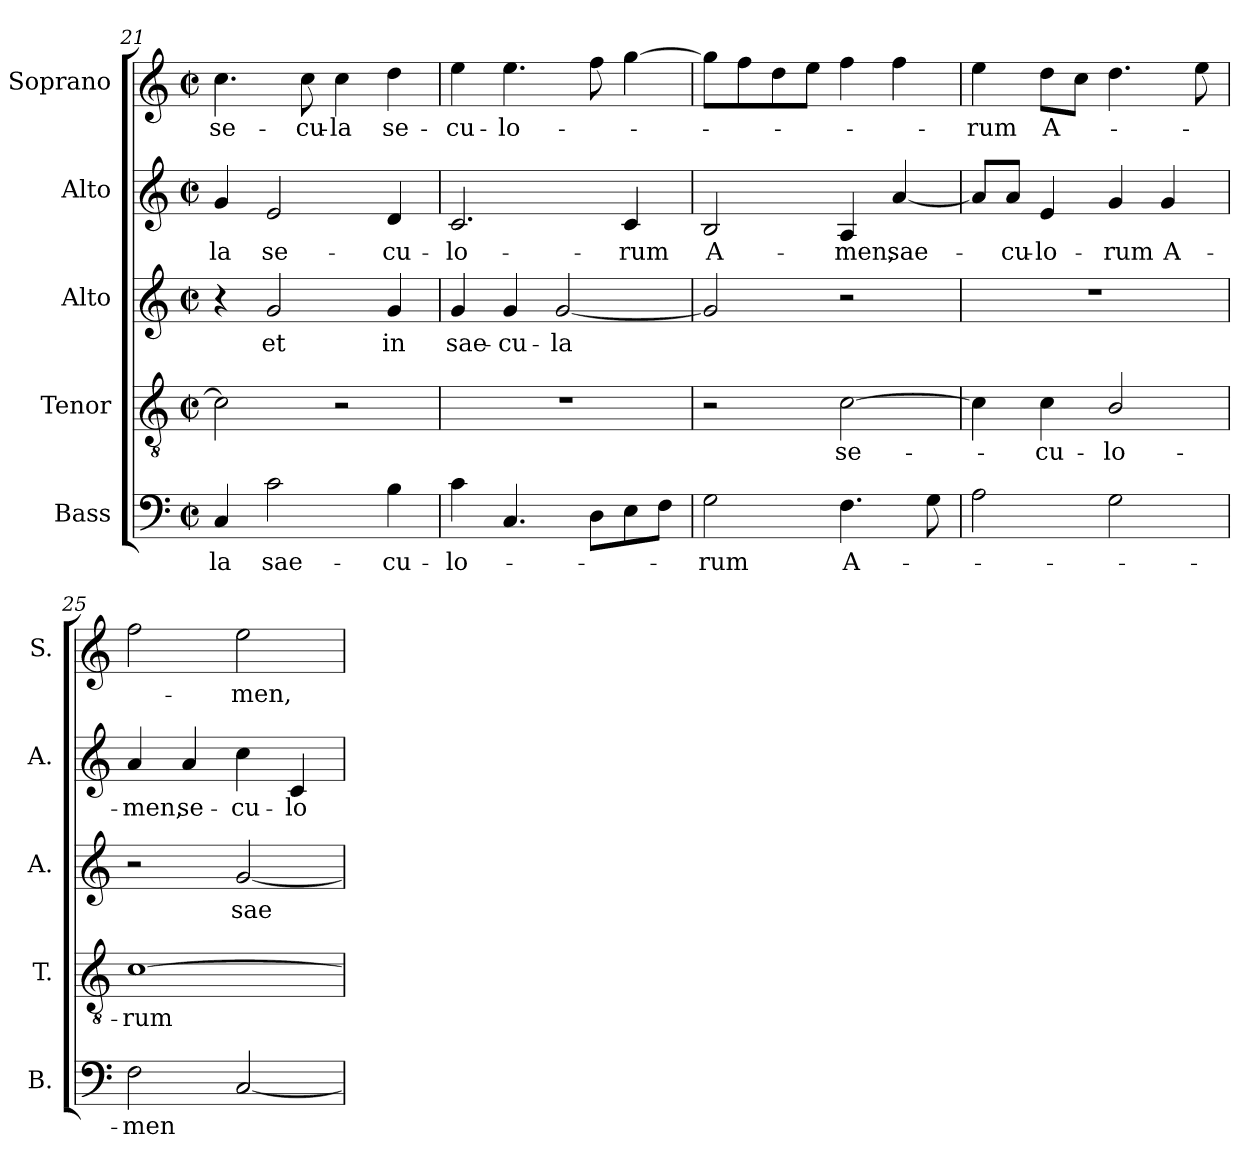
**kern	**text	**kern	**text	**kern	**text	**kern	**text	**kern	**text
*part5	*part5	*part4	*part4	*part3	*part3	*part2	*part2	*part1	*part1
*staff5	*staff5	*staff4	*staff4	*staff3	*staff3	*staff2	*staff2	*staff1	*staff1
*I"Bass	*	*I"Tenor	*	*I"Alto	*	*I"Alto	*	*I"Soprano	*
*I'B.	*	*I'T.	*	*I'A.	*	*I'A.	*	*I'S.	*
!!LO:LB:g=z
*clefF4	*	*clefGv2	*	*clefG2	*	*clefG2	*	*clefG2	*
*	*	*ITrd7c12	*	*	*	*	*	*	*
*k[]	*	*k[]	*	*k[]	*	*k[]	*	*k[]	*
*C:	*	*C:	*	*C:	*	*C:	*	*C:	*
*M2/2	*	*M2/2	*	*M2/2	*	*M2/2	*	*M2/2	*
*met(c|)	*	*met(c|)	*	*met(c|)	*	*met(c|)	*	*met(c|)	*
=21	=21	=21	=21	=21	=21	=21	=21	=21	=21
!	!LO:LY:b:color=#000000	!	!	!	!	!	!	!	!
!	!	!	!	!	!	!	!LO:LY:b:color=#000000	!	!
!	!	!	!	!	!	!	!	!	!LO:LY:b:color=#000000
4Ci/	-la	2Ci\]	.	4r	.	4gi/	-la	4.cci\	se-
!	!LO:LY:b:color=#000000	!	!	!	!	!	!	!	!
!	!	!	!	!	!LO:LY:b:color=#000000	!	!	!	!
!	!	!	!	!	!	!	!LO:LY:b:color=#000000	!	!
2ci\	sae-	.	.	2gi/	et	2ei/	se-	.	.
!	!	!	!	!	!	!	!	!	!LO:LY:b:color=#000000
.	.	.	.	.	.	.	.	8cci\	-cu-
!	!	!	!	!	!	!	!	!	!LO:LY:b:color=#000000
.	.	2r	.	.	.	.	.	4cci\	-la
!	!LO:LY:b:color=#000000	!	!	!	!	!	!	!	!
!	!	!	!	!	!LO:LY:b:color=#000000	!	!	!	!
!	!	!	!	!	!	!	!LO:LY:b:color=#000000	!	!
!	!	!	!	!	!	!	!	!	!LO:LY:b:color=#000000
4Bi\	-cu-	.	.	4gi/	in	4di/	-cu-	4ddi\	se-
=22	=22	=22	=22	=22	=22	=22	=22	=22	=22
!	!LO:LY:b:color=#000000	!	!	!	!	!	!	!	!
!	!	!	!	!	!LO:LY:b:color=#000000	!	!	!	!
!	!	!	!	!	!	!	!LO:LY:b:color=#000000	!	!
!	!	!	!	!	!	!	!	!	!LO:LY:b:color=#000000
4ci\	-lo-	1r	.	4gi/	sae-	2.ci/	-lo-	4eei\	-cu-
!	!	!	!	!	!LO:LY:b:color=#000000	!	!	!	!
!	!	!	!	!	!	!	!	!	!LO:LY:b:color=#000000
4.Ci/	.	.	.	4gi/	-cu-	.	.	4.eei\	-lo-
!	!	!	!	!	!LO:LY:b:color=#000000	!	!	!	!
.	.	.	.	[2gi/	-la	.	.	.	.
8Di\L	.	.	.	.	.	.	.	8ffi\	.
!	!	!	!	!	!	!	!LO:LY:b:color=#000000	!	!
8Ei\	.	.	.	.	.	4ci/	-rum	[4ggi\	.
8Fi\J	.	.	.	.	.	.	.	.	.
=23	=23	=23	=23	=23	=23	=23	=23	=23	=23
!	!LO:LY:b:color=#000000	!	!	!	!	!	!	!	!
!	!	!	!	!	!	!	!LO:LY:b:color=#000000	!	!
2Gi\	-rum	2r	.	2gi/]	.	2Bi/	A-	8ggi\L]	.
.	.	.	.	.	.	.	.	8ffi\	.
.	.	.	.	.	.	.	.	8ddi\	.
.	.	.	.	.	.	.	.	8eei\J	.
!	!LO:LY:b:color=#000000	!	!	!	!	!	!	!	!
!	!	!	!LO:LY:b:color=#000000	!	!	!	!	!	!
!	!	!	!	!	!	!	!LO:LY:b:color=#000000	!	!
4.Fi\	A-	[2Ci\	se-	2r	.	4Ai/	-men,	4ffi\	.
!	!	!	!	!	!	!	!LO:LY:b:color=#000000	!	!
.	.	.	.	.	.	[4ai/	sae-	4ffi\	.
8Gi\	.	.	.	.	.	.	.	.	.
=24	=24	=24	=24	=24	=24	=24	=24	=24	=24
!	!	!	!	!	!	!	!	!	!LO:LY:b:color=#000000
2Ai\	.	4Ci\]	.	1r	.	8ai/L]	.	4eei\	-rum
!	!	!	!	!	!	!	!LO:LY:b:color=#000000	!	!
.	.	.	.	.	.	8ai/J	-cu-	.	.
!	!	!	!LO:LY:b:color=#000000	!	!	!	!	!	!
!	!	!	!	!	!	!	!LO:LY:b:color=#000000	!	!
!	!	!	!	!	!	!	!	!	!LO:LY:b:color=#000000
.	.	4Ci\	-cu-	.	.	4ei/	-lo-	8ddi\L	A-
.	.	.	.	.	.	.	.	8cci\J	.
!	!	!	!LO:LY:b:color=#000000	!	!	!	!	!	!
!	!	!	!	!	!	!	!LO:LY:b:color=#000000	!	!
2Gi\	.	2BBi/	-lo-	.	.	4gi/	-rum	4.ddi\	.
!	!	!	!	!	!	!	!LO:LY:b:color=#000000	!	!
.	.	.	.	.	.	4gi/	A-	.	.
.	.	.	.	.	.	.	.	8eei\	.
!!LO:PB:g=z
=25	=25	=25	=25	=25	=25	=25	=25	=25	=25
!	!LO:LY:b:color=#000000	!	!	!	!	!	!	!	!
!	!	!	!LO:LY:b:color=#000000	!	!	!	!	!	!
!	!	!	!	!	!	!	!LO:LY:b:color=#000000	!	!
2Fi\	-men	[1Ci	-rum	2r	.	4ai/	-men,	2ffi\	.
!	!	!	!	!	!	!	!LO:LY:b:color=#000000	!	!
.	.	.	.	.	.	4ai/	se-	.	.
!	!	!	!	!	!LO:LY:b:color=#000000	!	!	!	!
!	!	!	!	!	!	!	!LO:LY:b:color=#000000	!	!
!	!	!	!	!	!	!	!	!	!LO:LY:b:color=#000000
[2Ci/	.	.	.	[2gi/	sae-	4cci\	-cu-	2eei\	-men,
!	!	!	!	!	!	!	!LO:LY:b:color=#000000	!	!
.	.	.	.	.	.	4ci/	-lo-	.	.
=	=	=	=	=	=	=	=	=	=
*-	*-	*-	*-	*-	*-	*-	*-	*-	*-
